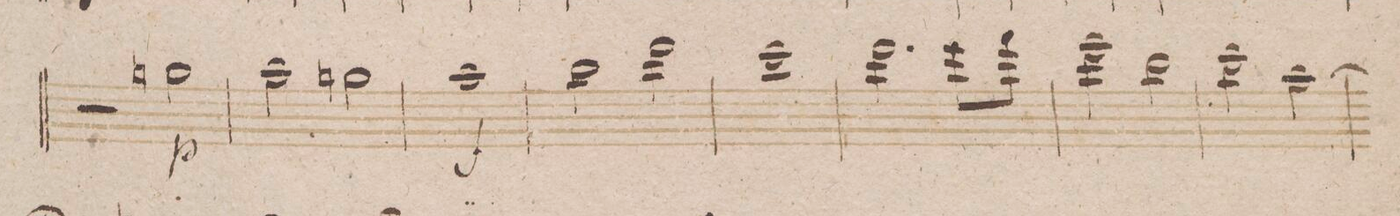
**kern	**dynam
*I"Fagotto 2do	*
*clefF4	*
*k[b-]	*
*met(c|)	*
*M2/2	*
2r	.
2Bn\	p
=19	=19
2c\	.
2Bn\	.
=20	=20
1c	f
=21	=21
2d\	.
2f\	.
=22	=22
1e	.
=23	=23
2.f\	.
8g\L	.
8a\J	.
=24	=24
2g\	.
2d\	.
=25	=25
2e\	.
[2c\	.
=26	=26
*-	*-
